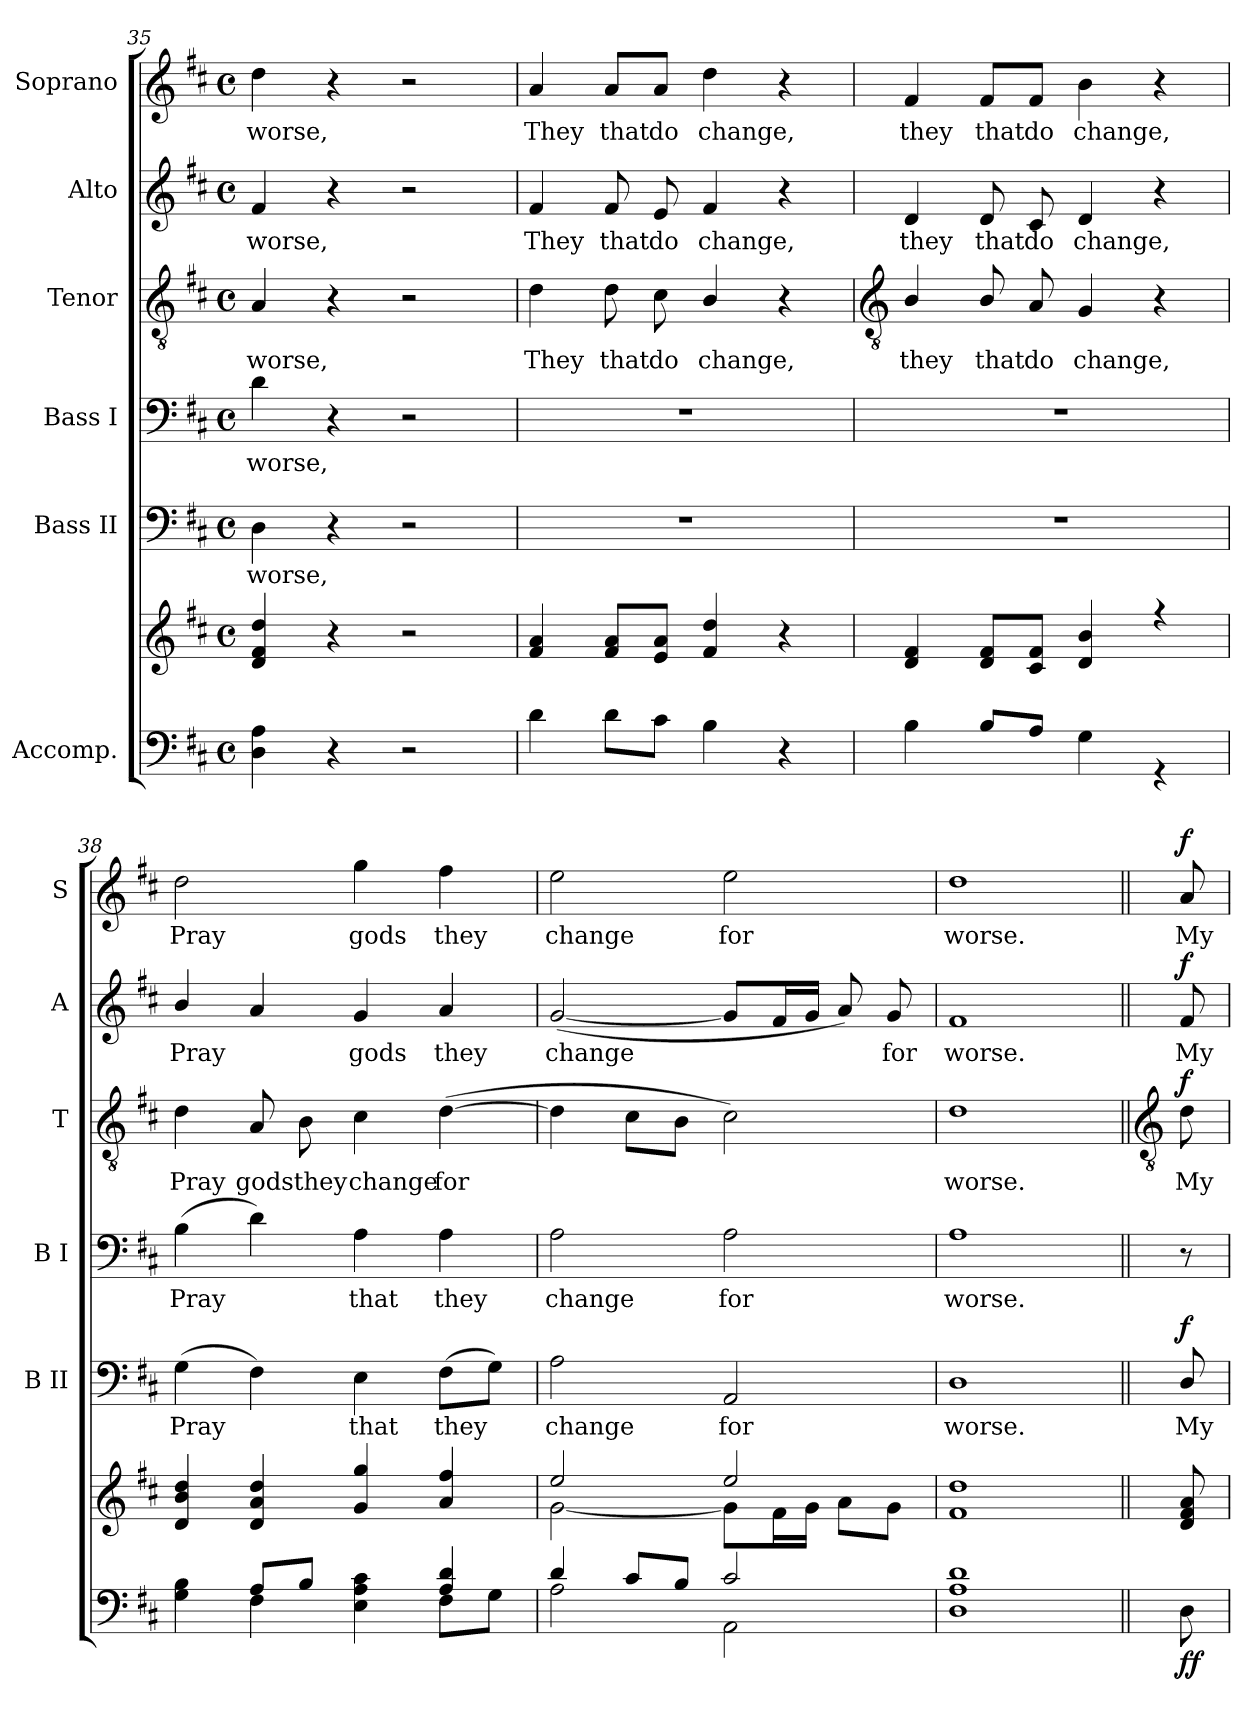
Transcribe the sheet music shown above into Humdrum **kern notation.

**kern	**kern	**dynam	**kern	**text	**dynam	**kern	**text	**kern	**text	**dynam	**kern	**text	**dynam	**kern	**text	**dynam
*part6	*part6	*part6	*part5	*part5	*part5	*part4	*part4	*part3	*part3	*part3	*part2	*part2	*part2	*part1	*part1	*part1
*staff7	*staff6	*staff6/7	*staff5	*staff5	*staff5	*staff4	*staff4	*staff3	*staff3	*staff3	*staff2	*staff2	*staff2	*staff1	*staff1	*staff1
*I"Accomp.	*	*	*I"Bass II	*	*	*I"Bass I	*	*I"Tenor	*	*	*I"Alto	*	*	*I"Soprano	*	*
*	*	*	*I'B II	*	*	*I'B I	*	*I'T	*	*	*I'A	*	*	*I'S	*	*
*clefF4	*clefG2	*	*clefF4	*	*	*clefF4	*	*clefGv2	*	*	*clefG2	*	*	*clefG2	*	*
*k[f#c#]	*k[f#c#]	*	*k[f#c#]	*	*	*k[f#c#]	*	*k[f#c#]	*	*	*k[f#c#]	*	*	*k[f#c#]	*	*
*D:	*D:	*	*D:	*	*	*D:	*	*D:	*	*	*D:	*	*	*D:	*	*
*M4/4	*M4/4	*	*M4/4	*	*	*M4/4	*	*M4/4	*	*	*M4/4	*	*	*M4/4	*	*
*met(c)	*met(c)	*	*met(c)	*	*	*met(c)	*	*met(c)	*	*	*met(c)	*	*	*met(c)	*	*
=35	=35	=35	=35	=35	=35	=35	=35	=35	=35	=35	=35	=35	=35	=35	=35	=35
!	!	!	!	!LO:LY:b	!	!	!LO:LY:b	!	!LO:LY:b	!	!	!LO:LY:b	!	!	!LO:LY:b	!
4D\ 4A\	4d 4f# 4dd	.	4D	worse,	.	4d	worse,	4A	worse,	.	4f#	worse,	.	4dd	worse,	.
4r	4r	.	4r	.	.	4r	.	4r	.	.	4r	.	.	4r	.	.
2r	2r	.	2r	.	.	2r	.	2r	.	.	2r	.	.	2r	.	.
=36	=36	=36	=36	=36	=36	=36	=36	=36	=36	=36	=36	=36	=36	=36	=36	=36
!	!	!	!	!	!	!	!	!	!LO:LY:b	!	!	!LO:LY:b	!	!	!LO:LY:b	!
4d	4f# 4a	.	1r	.	.	1r	.	4d	They	.	4f#	They	.	4a	They	.
!	!	!	!	!	!	!	!	!	!LO:LY:b	!	!	!LO:LY:b	!	!	!LO:LY:b	!
8dL	8f# 8aL	.	.	.	.	.	.	8d	that	.	8f#	that	.	8a/L	that	.
!	!	!	!	!	!	!	!	!	!LO:LY:b	!	!	!LO:LY:b	!	!	!LO:LY:b	!
8c#J	8e 8aJ	.	.	.	.	.	.	8c#	do	.	8e	do	.	8a/J	do	.
!	!	!	!	!	!	!	!	!	!LO:LY:b	!	!	!LO:LY:b	!	!	!LO:LY:b	!
4B\	4f# 4dd	.	.	.	.	.	.	4B/	change,	.	4f#	change,	.	4dd	change,	.
4r	4r	.	.	.	.	.	.	4r	.	.	4r	.	.	4r	.	.
!!LO:LB:g=z
=37	=37	=37	=37	=37	=37	=37	=37	=37	=37	=37	=37	=37	=37	=37	=37	=37
*	*	*	*	*	*	*	*	*clefGv2	*	*	*	*	*	*	*	*
*^	*^	*	*	*	*	*	*	*	*	*	*	*	*	*	*	*
!	!	!	!	!	!	!	!	!	!	!	!LO:LY:b	!	!	!LO:LY:b	!	!	!LO:LY:b	!
1ryy	4B\	4d/ 4f#/	1ryy	.	1r	.	.	1r	.	4B/	they	.	4d	they	.	4f#	they	.
!	!	!	!	!	!	!	!	!	!	!	!LO:LY:b	!	!	!LO:LY:b	!	!	!LO:LY:b	!
.	8B/L	8d/ 8f#/L	.	.	.	.	.	.	.	8B/	that	.	8d	that	.	8f#/L	that	.
!	!	!	!	!	!	!	!	!	!	!	!LO:LY:b	!	!	!LO:LY:b	!	!	!LO:LY:b	!
.	8AJ	8c#/ 8f#/J	.	.	.	.	.	.	.	8A	do	.	8c#	do	.	8f#/J	do	.
!	!	!	!	!	!	!	!	!	!	!	!LO:LY:b	!	!	!LO:LY:b	!	!	!LO:LY:b	!
.	4G	4d/ 4b/	.	.	.	.	.	.	.	4G	change,	.	4d	change,	.	4b	change,	.
.	4r	4r	.	.	.	.	.	.	.	4r	.	.	4r	.	.	4r	.	.
=38	=38	=38	=38	=38	=38	=38	=38	=38	=38	=38	=38	=38	=38	=38	=38	=38	=38	=38
!	!	!	!	!	!	!LO:LY:b	!	!	!LO:LY:b	!	!LO:LY:b	!	!	!LO:LY:b	!	!	!LO:LY:b	!
4ryy	4G 4B	4d/ 4b/ 4dd/	1ryy	.	(>4G	Pray	.	(>4B	Pray	4d	Pray	.	4b/	Pray	.	2dd	Pray	.
!	!	!	!	!	!	!	!	!	!	!	!LO:LY:b	!	!	!	!	!	!	!
8A/L	4F#	4d/ 4a/ 4dd/	.	.	4F#)	.	.	4d)	.	8A	gods	.	4a	.	.	.	.	.
!	!	!	!	!	!	!	!	!	!	!	!LO:LY:b	!	!	!	!	!	!	!
8B/J	.	.	.	.	.	.	.	.	.	8B	they	.	.	.	.	.	.	.
!	!	!	!	!	!	!LO:LY:b	!	!	!LO:LY:b	!	!LO:LY:b	!	!	!LO:LY:b	!	!	!LO:LY:b	!
4ryy	4E 4A 4c#	4g/ 4gg/	.	.	4E	that	.	4A	that	4c#	change	.	4g	gods	.	4gg	gods	.
!	!	!	!	!	!	!LO:LY:b	!	!	!LO:LY:b	!	!LO:LY:b	!	!	!LO:LY:b	!	!	!LO:LY:b	!
4A/ 4d/	8F#L	4a/ 4ff#/	.	.	(>8F#L	they	.	4A	they	(>[4d	for	.	4a	they	.	4ff#	they	.
.	8GJ	.	.	.	8GJ)	.	.	.	.	.	.	.	.	.	.	.	.	.
=39	=39	=39	=39	=39	=39	=39	=39	=39	=39	=39	=39	=39	=39	=39	=39	=39	=39	=39
!	!	!	!	!	!	!LO:LY:b	!	!	!LO:LY:b	!	!	!	!	!LO:LY:b	!	!	!LO:LY:b	!
4d/	2A	2ee/	[2g\	.	2A	change	.	2A	change	4d]	.	.	(<[2g	change	.	2ee	change	.
8c#/L	.	.	.	.	.	.	.	.	.	8c#L	.	.	.	.	.	.	.	.
8B/J	.	.	.	.	.	.	.	.	.	8BJ	.	.	.	.	.	.	.	.
!	!	!	!	!	!	!LO:LY:b	!	!	!LO:LY:b	!	!	!	!	!	!	!	!LO:LY:b	!
2c#/	2AA\	2ee/	8g\L]	.	2AA	for	.	2A	for	2c#)	.	.	8gL]	.	.	2ee	for	.
.	.	.	16f#\L	.	.	.	.	.	.	.	.	.	16f#L	.	.	.	.	.
.	.	.	16g\JJ	.	.	.	.	.	.	.	.	.	16gJJ	.	.	.	.	.
.	.	.	8a\L	.	.	.	.	.	.	.	.	.	8a)	.	.	.	.	.
!	!	!	!	!	!	!	!	!	!	!	!	!	!	!LO:LY:b	!	!	!	!
.	.	.	8g\J	.	.	.	.	.	.	.	.	.	8g	for	.	.	.	.
=40	=40	=40	=40	=40	=40	=40	=40	=40	=40	=40	=40	=40	=40	=40	=40	=40	=40	=40
!	!	!	!	!	!	!LO:LY:b	!	!	!LO:LY:b	!	!LO:LY:b	!	!	!LO:LY:b	!	!	!LO:LY:b	!
1ryy	1D 1A 1d	1f#/ 1dd/	1ryy	.	1D	worse.	.	1A	worse.	1d	worse.	.	1f#	worse.	.	1dd	worse.	.
*	*	*v	*v	*	*	*	*	*	*	*	*	*	*	*	*	*	*	*
!!LO:LB:g=z
=41||	=41||	=41||	=41||	=41||	=41||	=41||	=41||	=41||	=41||	=41||	=41||	=41||	=41||	=41||	=41||	=41||	=41||
*	*	*	*	*	*	*	*	*	*clefGv2	*	*	*	*	*	*	*	*
*	*	*^	*	*	*	*	*	*	*	*	*	*	*	*	*	*	*
!	!	!	!	!LO:DY:b=2	!	!LO:LY:b	!	!	!	!	!LO:LY:b	!	!	!LO:LY:b	!	!	!LO:LY:b	!
!	!	!	!	!LO:DY:n=1:b	!	!	!LO:DY:b	!	!	!	!	!LO:DY:b	!	!	!LO:DY:b	!	!	!LO:DY:b
*	*	*v	*v	*	*	*	*	*	*	*	*	*	*	*	*	*	*	*
8ryy	8D\	8d 8f# 8a	f f	8D/	My	f	8r	.	8d	My	f	8f#	My	f	8a/	My	f
*v	*v	*	*	*	*	*	*	*	*	*	*	*	*	*	*	*	*
=	=	=	=	=	=	=	=	=	=	=	=	=	=	=	=	=
*-	*-	*-	*-	*-	*-	*-	*-	*-	*-	*-	*-	*-	*-	*-	*-	*-
